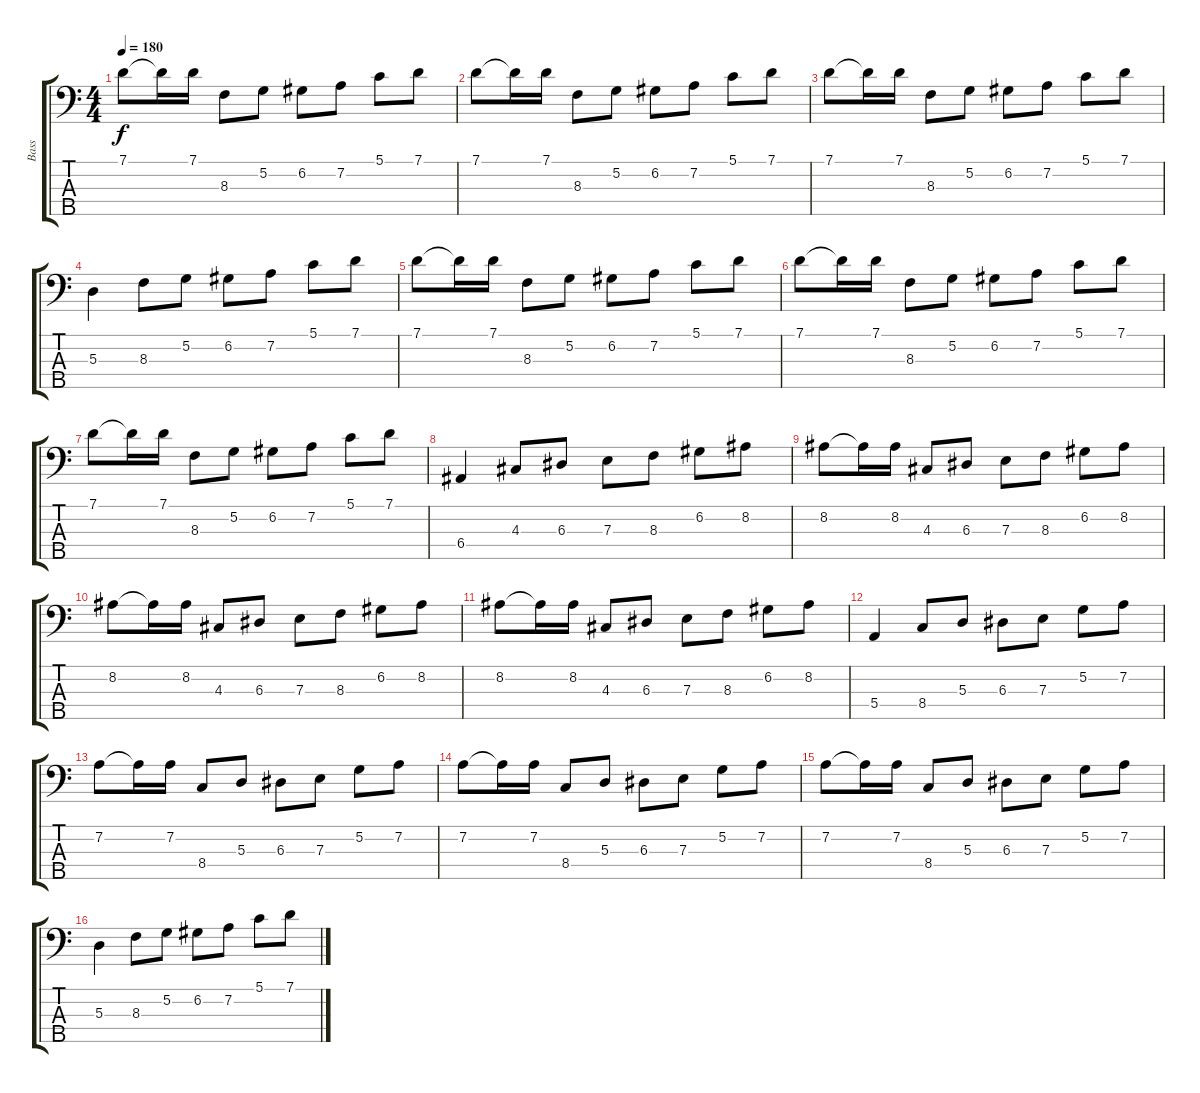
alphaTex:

\track ("Bass" "Bass") {instrument electricbassfinger}
\staff {score tabs}
\tuning (G2 D2 A1 E1 B0) {hide}
\ts (4 4)
\tempo 180
\clef f4
\ks c
7.1.8{dy f} 7.1{t}.16 7.1.16 8.3.8 5.2.8 6.2.8 7.2.8 5.1.8 7.1.8 |
7.1.8 7.1{t}.16 7.1.16 8.3.8 5.2.8 6.2.8 7.2.8 5.1.8 7.1.8 |
7.1.8 7.1{t}.16 7.1.16 8.3.8 5.2.8 6.2.8 7.2.8 5.1.8 7.1.8 |
5.3.4 8.3.8 5.2.8 6.2.8 7.2.8 5.1.8 7.1.8 |
7.1.8 7.1{t}.16 7.1.16 8.3.8 5.2.8 6.2.8 7.2.8 5.1.8 7.1.8 |
7.1.8 7.1{t}.16 7.1.16 8.3.8 5.2.8 6.2.8 7.2.8 5.1.8 7.1.8 |
7.1.8 7.1{t}.16 7.1.16 8.3.8 5.2.8 6.2.8 7.2.8 5.1.8 7.1.8 |
6.4.4 4.3.8 6.3.8 7.3.8 8.3.8 6.2.8 8.2.8 |
8.2.8 8.2{t}.16 8.2.16 4.3.8 6.3.8 7.3.8 8.3.8 6.2.8 8.2.8 |
8.2.8 8.2{t}.16 8.2.16 4.3.8 6.3.8 7.3.8 8.3.8 6.2.8 8.2.8 |
8.2.8 8.2{t}.16 8.2.16 4.3.8 6.3.8 7.3.8 8.3.8 6.2.8 8.2.8 |
5.4.4 8.4.8 5.3.8 6.3.8 7.3.8 5.2.8 7.2.8 |
7.2.8 7.2{t}.16 7.2.16 8.4.8 5.3.8 6.3.8 7.3.8 5.2.8 7.2.8 |
7.2.8 7.2{t}.16 7.2.16 8.4.8 5.3.8 6.3.8 7.3.8 5.2.8 7.2.8 |
7.2.8 7.2{t}.16 7.2.16 8.4.8 5.3.8 6.3.8 7.3.8 5.2.8 7.2.8 |
5.3.4 8.3.8 5.2.8 6.2.8 7.2.8 5.1.8 7.1.8
